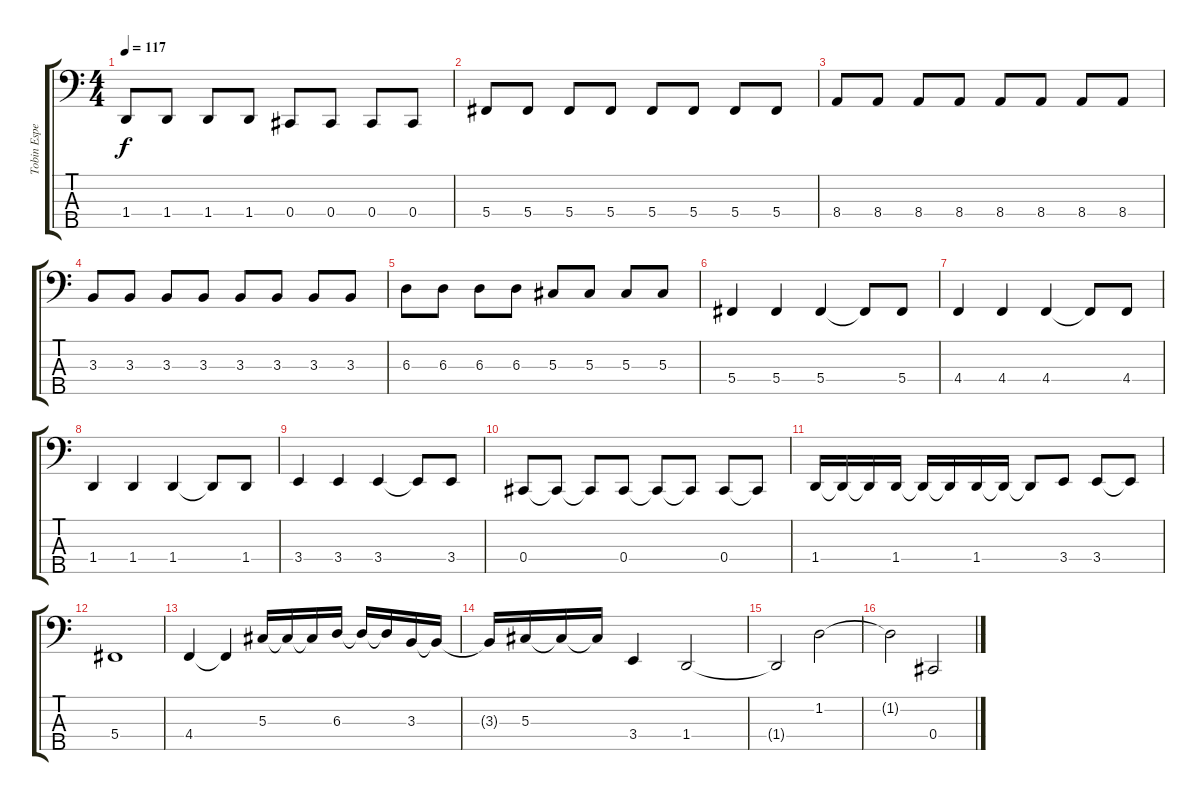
\track ("Tobin Esperance (Bass)" "Tobin Espe") {instrument electricbassfinger}
\staff {score tabs}
\tuning (Gb2 Db2 Ab1 Db1 Ab0) {hide}
\ts (4 4)
\tempo 117
\clef f4
\ks c
1.4.8{dy f} 1.4.8 1.4.8 1.4.8 0.4.8 0.4.8 0.4.8 0.4.8 |
5.4.8 5.4.8 5.4.8 5.4.8 5.4.8 5.4.8 5.4.8 5.4.8 |
8.4.8 8.4.8 8.4.8 8.4.8 8.4.8 8.4.8 8.4.8 8.4.8 |
3.3.8 3.3.8 3.3.8 3.3.8 3.3.8 3.3.8 3.3.8 3.3.8 |
6.3.8 6.3.8 6.3.8 6.3.8 5.3.8 5.3.8 5.3.8 5.3.8 |
5.4.4 5.4.4 5.4.4 5.4{t}.8 5.4.8 |
4.4.4 4.4.4 4.4.4 4.4{t}.8 4.4.8 |
1.4.4 1.4.4 1.4.4 1.4{t}.8 1.4.8 |
3.4.4 3.4.4 3.4.4 3.4{t}.8 3.4.8 |
0.4.8 0.4{t}.8 0.4{t}.8 0.4.8 0.4{t}.8 0.4{t}.8 0.4.8 0.4{t}.8 |
1.4.16 1.4{t}.16 1.4{t}.16 1.4.16 1.4{t}.16 1.4{t}.16 1.4.16 1.4{t}.16 1.4{t}.8 3.4.8 3.4.8 3.4{t}.8 |
5.4.1 |
4.4.4 4.4{t}.4 5.3.16 5.3{t}.16 5.3{t}.16 6.3.16 6.3{t}.16 6.3{t}.16 3.3.16 3.3{t}.16 |
3.3{t}.16 5.3.16 5.3{t}.16 5.3{t}.16 3.4.4 1.4.2 |
1.4{t}.2 1.2.2 |
1.2{t}.2 0.4.2
